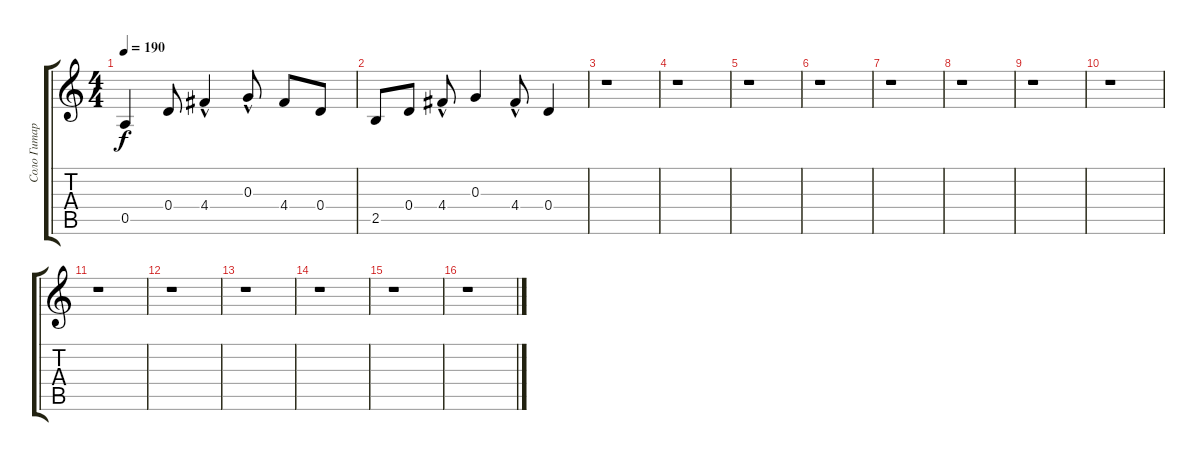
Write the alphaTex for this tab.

\track ("Соло Гитара Clean" "Соло Гитар") {instrument electricguitarclean}
\staff {score tabs}
\tuning (E4 B3 G3 D3 A2 E2) {hide}
\ts (4 4)
\tempo 190
\clef g2
\ks c
0.5.4{dy f} 0.4.8 4.4{hac}.4 0.3{hac}.8 4.4.8 0.4.8 |
2.5.8 0.4.8 4.4{hac}.8 0.3.4 4.4{hac}.8 0.4.4 |
r.1 |
r.1 |
r.1 |
r.1 |
r.1 |
r.1 |
r.1 |
r.1 |
r.1 |
r.1 |
r.1 |
r.1 |
r.1 |
r.1
